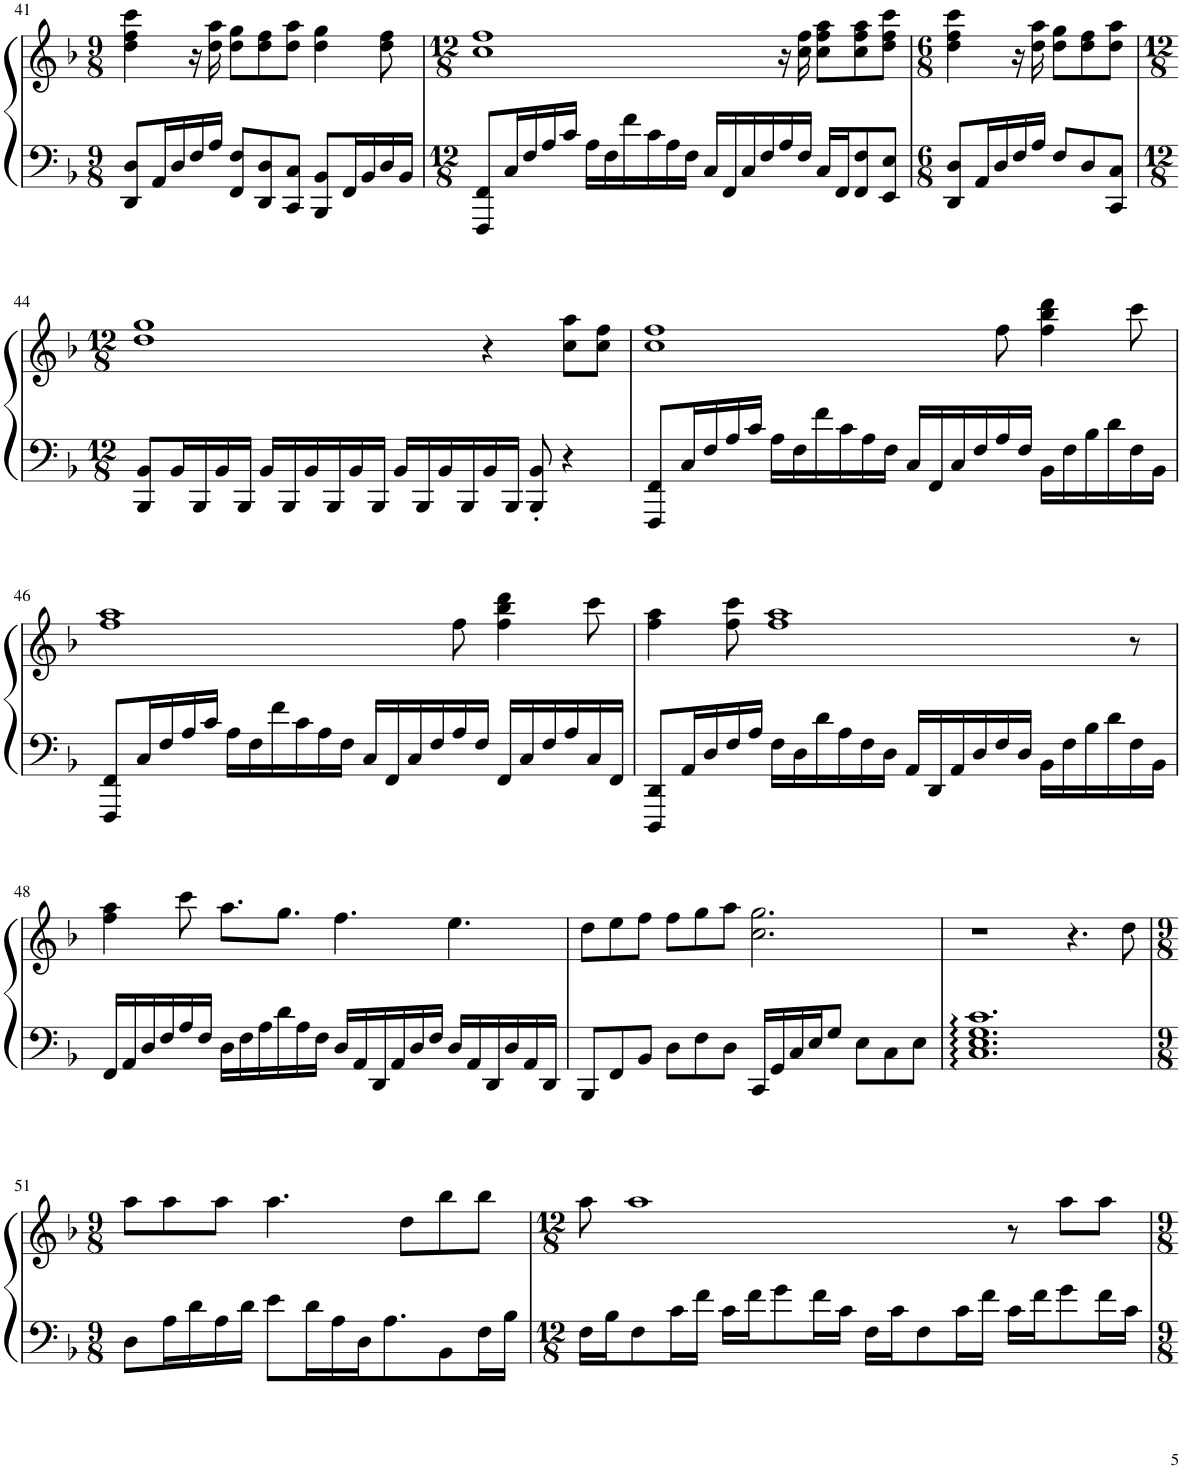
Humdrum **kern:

**kern	**kern
*part1	*part1
*staff2	*staff1
*I"Piano	*
*I'Pno.	*
!!LO:PB:g=z
*clefF4	*clefG2
*k[b-]	*k[b-]
*M9/8	*M9/8
=41	=41
8DD/ 8D/L	4dd\^ 4ff\^ 4ccc\^
16AA/L	.
16D/	.
16F/	16r
16A/JJ	16dd\ 16aa\
8FF/^ 8F/^L	8dd\^ 8gg\^L
8DD/^ 8D/^	8dd\^ 8ff\^
8CC/^ 8C/^J	8dd\^ 8aa\^J
8BBB-/^ 8BB-/^L	4dd\^ 4gg\^
16FF/L	.
16BB-/	.
16D/	8dd\ 8ff\
16BB-/JJ	.
=42	=42
*M12/8	*M12/8
8FFF/ 8FF/L	1cc^ 1ff^
16C/L	.
16F/	.
16A/	.
16c/JJ	.
16A\LL	.
16F\	.
16f\	.
16c\	.
16A\	.
16F\JJ	.
16C/LL	.
16FF/	.
16C/	.
16F/	.
16A/	16r
16F/JJ	16cc\ 16ff\
16C/LL	8cc\^ 8ff\^ 8aa\^L
16FF/J	.
8FF/ 8F/	8cc\^ 8ff\^ 8aa\^
8EE/ 8E/J	8dd\^ 8ff\^ 8ccc\^J
=43	=43
*M6/8	*M6/8
8DD/ 8D/L	4dd\^ 4ff\^ 4ccc\^
16AA/L	.
16D/	.
16F/	16r
16A/JJ	16dd\ 16aa\
8F/L	8dd\^ 8gg\^L
8D/	8dd\^ 8ff\^
8CC/ 8C/J	8dd\^ 8aa\^J
!!LO:LB:g=z
=44	=44
*M12/8	*M12/8
8BBB-/ 8BB-/L	1dd^ 1gg^
16BB-/L	.
16BBB-/	.
16BB-/	.
16BBB-/JJ	.
16BB-/LL	.
16BBB-/	.
16BB-/	.
16BBB-/	.
16BB-/	.
16BBB-/JJ	.
16BB-/LL	.
16BBB-/	.
16BB-/	.
16BBB-/	.
16BB-/	4r
16BBB-/JJ	.
8BBB-/' 8BB-/'	.
4r	8cc\ 8aa\L
.	8cc\ 8ff\J
=45	=45
8FFF/ 8FF/L	1cc 1ff
16C/L	.
16F/	.
16A/	.
16c/JJ	.
16A\LL	.
16F\	.
16f\	.
16c\	.
16A\	.
16F\JJ	.
16C/LL	.
16FF/	.
16C/	.
16F/	.
16A/	8ff\
16F/JJ	.
16BB-\LL	4ff\ 4bb-\ 4ddd\
16F\	.
16B-\	.
16d\	.
16F\	8ccc\
16BB-\JJ	.
!!LO:LB:g=z
=46	=46
8FFF/ 8FF/L	1ff 1aa
16C/L	.
16F/	.
16A/	.
16c/JJ	.
16A\LL	.
16F\	.
16f\	.
16c\	.
16A\	.
16F\JJ	.
16C/LL	.
16FF/	.
16C/	.
16F/	.
16A/	8ff\
16F/JJ	.
16FF/LL	4ff\ 4bb-\ 4ddd\
16C/	.
16F/	.
16A/	.
16C/	8ccc\
16FF/JJ	.
=47	=47
8DDD/ 8DD/L	4ff\ 4aa\
16AA/L	.
16D/	.
16F/	8ff\ 8ccc\
16A/JJ	.
16F\LL	1ff 1aa
16D\	.
16d\	.
16A\	.
16F\	.
16D\JJ	.
16AA/LL	.
16DD/	.
16AA/	.
16D/	.
16F/	.
16D/JJ	.
16BB-\LL	.
16F\	.
16B-\	.
16d\	.
16F\	8r
16BB-\JJ	.
!!LO:LB:g=z
=48	=48
16FF/LL	4ff\ 4aa\
16AA/	.
16D/	.
16F/	.
16A/	8ccc\
16F/JJ	.
16D\LL	8.aa\L
16F\	.
16A\	.
16d\	8.gg\J
16A\	.
16F\JJ	.
16D/LL	4.ff\
16AA/	.
16DD/	.
16AA/	.
16D/	.
16F/JJ	.
16D/LL	4.ee\
16AA/	.
16DD/	.
16D/	.
16AA/	.
16DD/JJ	.
=49	=49
8BBB-^/L	8dd^\L
8FF^/	8ee^\
8BB-^/J	8ff^\J
8D^\L	8ff^\L
8F^\	8gg^\
8D^\J	8aa^\J
16CC/LL	2.cc\^ 2.gg\^
16GG/	.
16C/	.
16E/J	.
8G/J	.
8E\L	.
8C\	.
8E\J	.
=50	=50
1.C: 1.E: 1.G: 1.c:	1r
.	4.r
.	8dd\
!!LO:LB:g=z
=51	=51
*M9/8	*M9/8
8D\L	8aa\L
16A\L	8aa\
16d\	.
16A\	8aa\J
16d\JJ	.
8e\L	4.aa\
16d\L	.
16A\	.
16D\J	.
8.A\	.
.	8dd\L
8BB-\	8bb-\
16F\L	8bb-\J
16B-\JJ	.
=52	=52
*M12/8	*M12/8
16F\LL	8aa\
16B-\J	.
8F\	1aa
16c\L	.
16f\JJ	.
16c\LL	.
16f\J	.
8g\	.
16f\L	.
16c\JJ	.
16F\LL	.
16c\J	.
8F\	.
16c\L	.
16f\JJ	.
16c\LL	8r
16f\J	.
8g\	8aa\L
16f\L	8aa\J
16c\JJ	.
=	=
*-	*-
